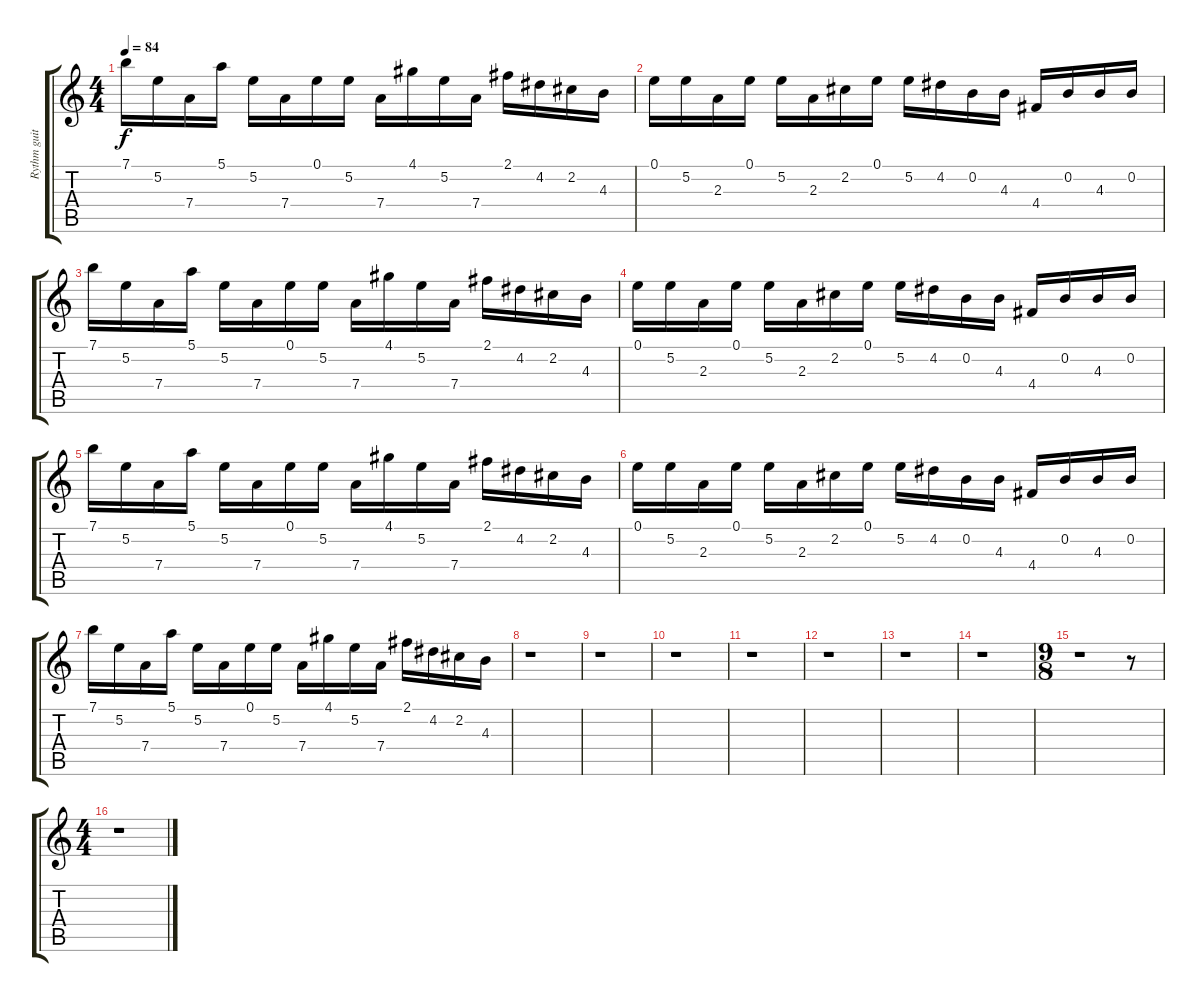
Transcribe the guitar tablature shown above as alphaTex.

\track ("Rythm guitar (clean)" "Rythm guit") {instrument acousticguitarsteel}
\staff {score tabs}
\tuning (E4 B3 G3 D3 A2 E2) {hide}
\ts (4 4)
\tempo 84
\clef g2
\ks c
7.1.16{dy f} 5.2.16 7.4.16 5.1.16 5.2.16 7.4.16 0.1.16 5.2.16 7.4.16 4.1.16 5.2.16 7.4.16 2.1.16 4.2.16 2.2.16 4.3.16 |
0.1.16 5.2.16 2.3.16 0.1.16 5.2.16 2.3.16 2.2.16 0.1.16 5.2.16 4.2.16 0.2.16 4.3.16 4.4.16 0.2.16 4.3.16 0.2.16 |
7.1.16 5.2.16 7.4.16 5.1.16 5.2.16 7.4.16 0.1.16 5.2.16 7.4.16 4.1.16 5.2.16 7.4.16 2.1.16 4.2.16 2.2.16 4.3.16 |
0.1.16 5.2.16 2.3.16 0.1.16 5.2.16 2.3.16 2.2.16 0.1.16 5.2.16 4.2.16 0.2.16 4.3.16 4.4.16 0.2.16 4.3.16 0.2.16 |
7.1.16 5.2.16 7.4.16 5.1.16 5.2.16 7.4.16 0.1.16 5.2.16 7.4.16 4.1.16 5.2.16 7.4.16 2.1.16 4.2.16 2.2.16 4.3.16 |
0.1.16 5.2.16 2.3.16 0.1.16 5.2.16 2.3.16 2.2.16 0.1.16 5.2.16 4.2.16 0.2.16 4.3.16 4.4.16 0.2.16 4.3.16 0.2.16 |
7.1.16 5.2.16 7.4.16 5.1.16 5.2.16 7.4.16 0.1.16 5.2.16 7.4.16 4.1.16 5.2.16 7.4.16 2.1.16 4.2.16 2.2.16 4.3.16 |
r.1 |
r.1 |
r.1 |
r.1 |
r.1 |
r.1 |
r.1 |
\ts (9 8)
r.1 r.8 |
\ts (4 4)
r.1
